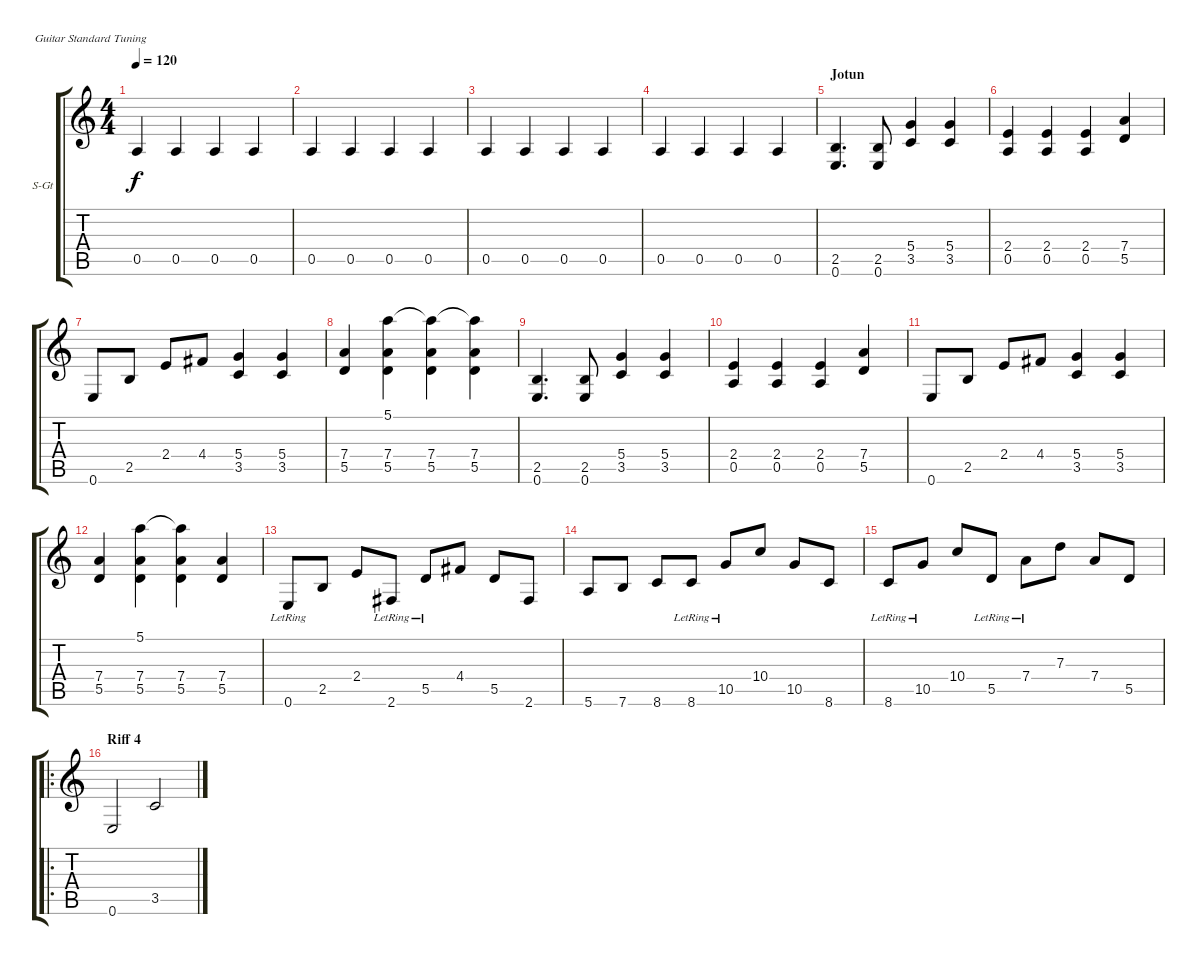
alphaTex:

\bracketExtendMode groupsimilarinstruments
\firstSystemTrackNameOrientation horizontal
\otherSystemsTrackNameOrientation horizontal
\track ("Guitar 3" "S-Gt") {instrument acousticguitarsteel}
\staff {score tabs}
\tuning (E4 B3 G3 D3 A2 E2)
\ts (4 4)
\tempo 120
\clef g2
\ks c
0.5.4{dy f} 0.5.4 0.5.4 0.5.4 |
0.5.4 0.5.4 0.5.4 0.5.4 |
0.5.4 0.5.4 0.5.4 0.5.4 |
0.5.4 0.5.4 0.5.4 0.5.4 |
\section ("" "Jotun")
(2.5 0.6).4{d} (2.5 0.6).8 (5.4 3.5).4 (5.4 3.5).4 |
(2.4 0.5).4 (2.4 0.5).4 (2.4 0.5).4 (7.4 5.5).4 |
0.6.8 2.5.8 2.4.8 4.4.8 (5.4 3.5).4 (5.4 3.5).4 |
(7.4 5.5).4 (5.1 7.4 5.5).4 (5.1{t} 7.4 5.5).4 (5.1{t} 7.4 5.5).4 |
(2.5 0.6).4{d} (2.5 0.6).8 (5.4 3.5).4 (5.4 3.5).4 |
(2.4 0.5).4 (2.4 0.5).4 (2.4 0.5).4 (7.4 5.5).4 |
0.6.8 2.5.8 2.4.8 4.4.8 (5.4 3.5).4 (5.4 3.5).4 |
(7.4 5.5).4 (5.1 7.4 5.5).4 (5.1{t} 7.4 5.5).4 (7.4 5.5).4 |
0.6{lr}.8 2.5.8 2.4.8 2.6{lr}.8 5.5{lr}.8 4.4.8 5.5.8 2.6.8 |
5.6.8 7.6.8 8.6.8 8.6{lr}.8 10.5{lr}.8 10.4.8 10.5.8 8.6.8 |
8.6{lr}.8 10.5{lr}.8 10.4.8 5.5{lr}.8 7.4{lr}.8 7.3.8 7.4.8 5.5.8 |
\ro
\section ("" "Riff 4")
0.6.2 3.5.2
